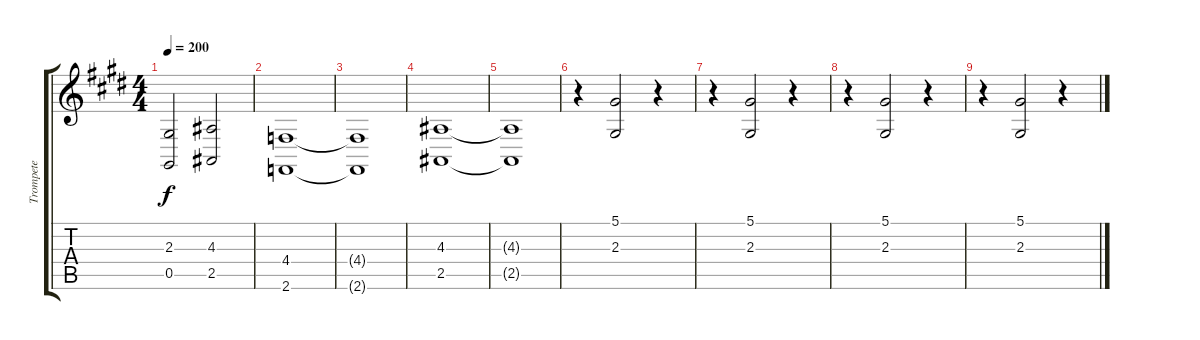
\track ("Trompete" "Trompete") {instrument trumpet}
\staff {score tabs}
\tuning (Eb4 Bb3 Gb3 Db3 Ab2 Eb2) {hide}
\ts (4 4)
\tempo 200
\clef g2
\ks e
(2.3 0.5).2{dy f} (4.3 2.5).2 |
(4.4 2.6).1 |
(4.4{t} 2.6{t}).1 |
(4.3 2.5).1 |
(4.3{t} 2.5{t}).1 |
r.4 (5.1 2.3).2 r.4 |
r.4 (5.1 2.3).2 r.4 |
r.4 (5.1 2.3).2 r.4 |
r.4 (5.1 2.3).2 r.4
